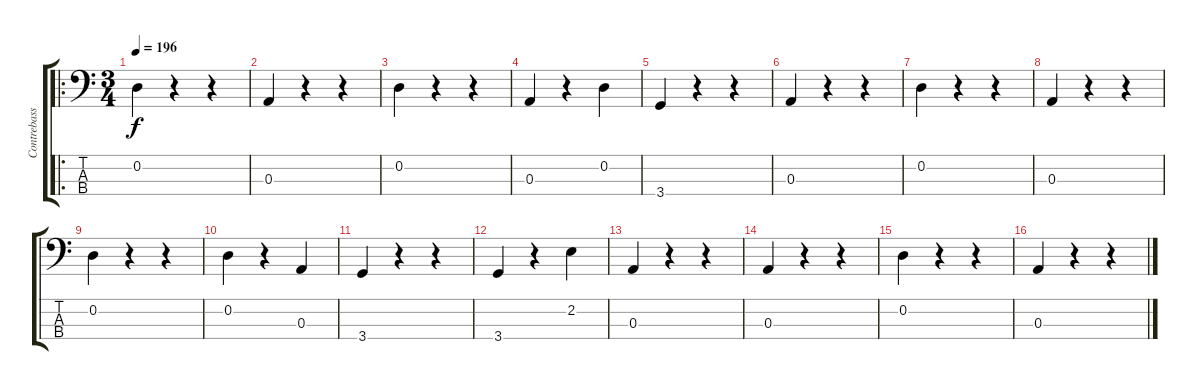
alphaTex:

\track ("Contrebasse" "Contrebass") {instrument acousticbass}
\staff {score tabs}
\tuning (G2 D2 A1 E1) {hide}
\ro
\ts (3 4)
\tempo 196
\clef f4
\ks c
0.2.4{dy f} r.4 r.4 |
0.3.4 r.4 r.4 |
0.2.4 r.4 r.4 |
0.3.4 r.4 0.2.4 |
3.4.4 r.4 r.4 |
0.3.4 r.4 r.4 |
0.2.4 r.4 r.4 |
0.3.4 r.4 r.4 |
0.2.4 r.4 r.4 |
0.2.4 r.4 0.3.4 |
3.4.4 r.4 r.4 |
3.4.4 r.4 2.2.4 |
0.3.4 r.4 r.4 |
0.3.4 r.4 r.4 |
0.2.4 r.4 r.4 |
0.3.4 r.4 r.4
